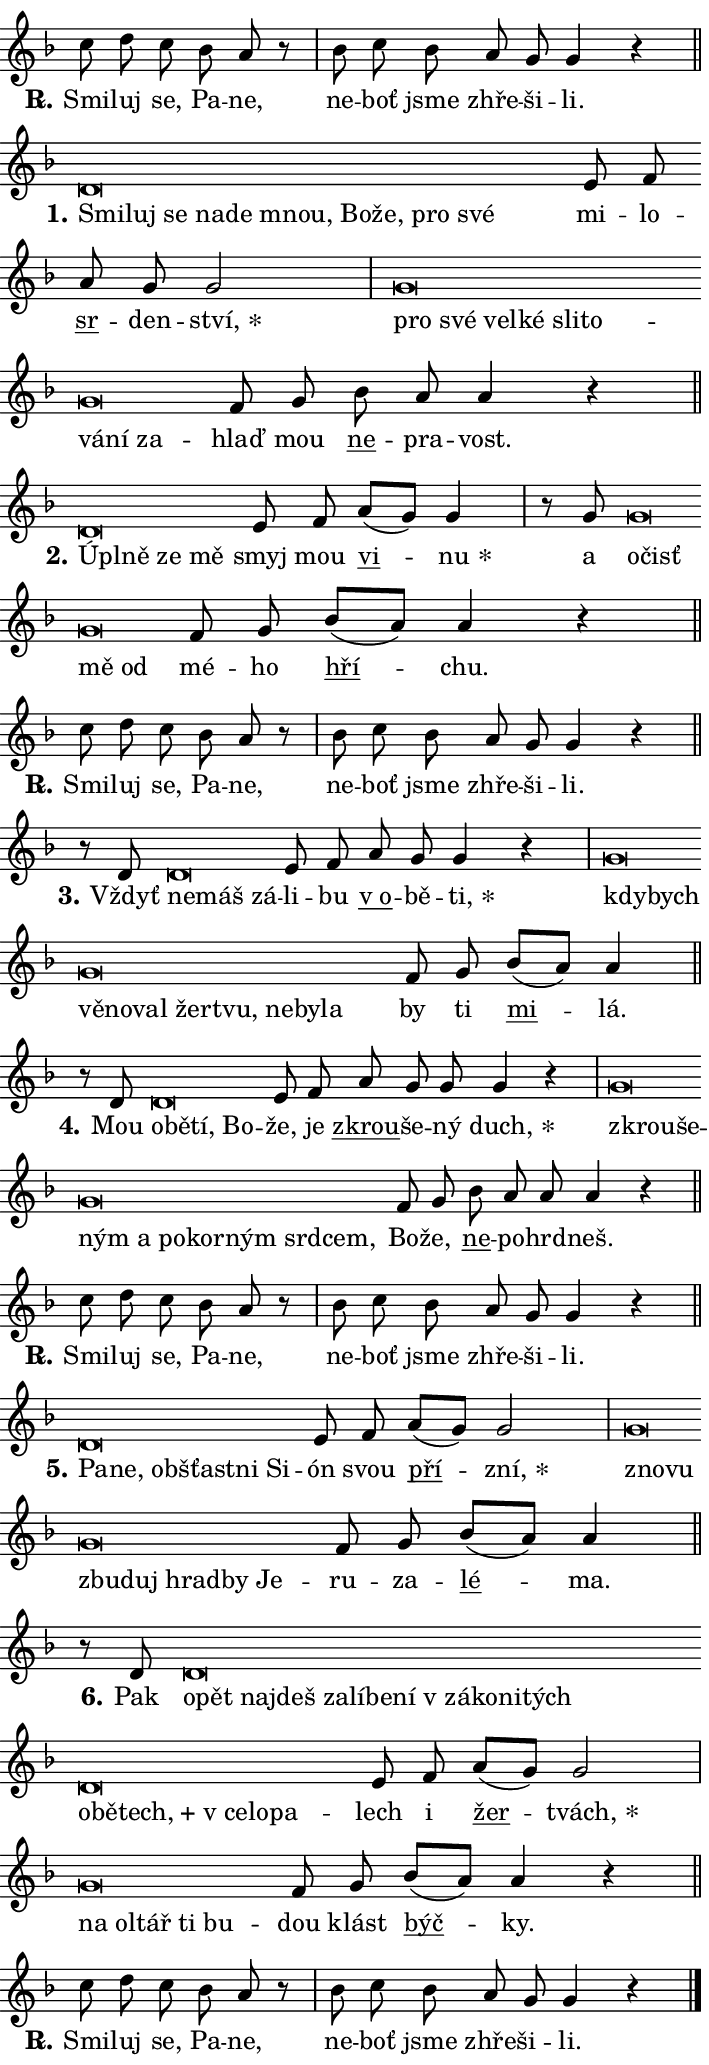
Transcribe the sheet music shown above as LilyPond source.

\version "2.24.0"
\header { tagline = "" }
\paper {
  indent = 0\cm
  top-margin = 0\cm
  right-margin = 0.13\cm % to fit lyric hyphens
  bottom-margin = 0\cm
  left-margin = 0\cm
  paper-width = 12\cm
  page-breaking = #ly:one-page-breaking
  system-system-spacing.basic-distance = #11
  score-system-spacing.basic-distance = #11
  ragged-last = ##f
}


%% Author: Thomas Morley
%% https://lists.gnu.org/archive/html/lilypond-user/2020-05/msg00002.html
#(define (line-position grob)
"Returns position of @var[grob} in current system:
   @code{'start}, if at first time-step
   @code{'end}, if at last time-step
   @code{'middle} otherwise
"
  (let* ((col (ly:item-get-column grob))
         (ln (ly:grob-object col 'left-neighbor))
         (rn (ly:grob-object col 'right-neighbor))
         (col-to-check-left (if (ly:grob? ln) ln col))
         (col-to-check-right (if (ly:grob? rn) rn col))
         (break-dir-left
           (and
             (ly:grob-property col-to-check-left 'non-musical #f)
             (ly:item-break-dir col-to-check-left)))
         (break-dir-right
           (and
             (ly:grob-property col-to-check-right 'non-musical #f)
             (ly:item-break-dir col-to-check-right))))
        (cond ((eqv? 1 break-dir-left) 'start)
              ((eqv? -1 break-dir-right) 'end)
              (else 'middle))))

#(define (tranparent-at-line-position vctor)
  (lambda (grob)
  "Relying on @code{line-position} select the relevant enry from @var{vctor}.
Used to determine transparency,"
    (case (line-position grob)
      ((end) (not (vector-ref vctor 0)))
      ((middle) (not (vector-ref vctor 1)))
      ((start) (not (vector-ref vctor 2))))))

noteHeadBreakVisibility =
#(define-music-function (break-visibility)(vector?)
"Makes @code{NoteHead}s transparent relying on @var{break-visibility}"
#{
  \override NoteHead.transparent =
    #(tranparent-at-line-position break-visibility)
#})

#(define delete-ledgers-for-transparent-note-heads
  (lambda (grob)
    "Reads whether a @code{NoteHead} is transparent.
If so this @code{NoteHead} is removed from @code{'note-heads} from
@var{grob}, which is supposed to be @code{LedgerLineSpanner}.
As a result ledgers are not printed for this @code{NoteHead}"
    (let* ((nhds-array (ly:grob-object grob 'note-heads))
           (nhds-list
             (if (ly:grob-array? nhds-array)
                 (ly:grob-array->list nhds-array)
                 '()))
           ;; Relies on the transparent-property being done before
           ;; Staff.LedgerLineSpanner.after-line-breaking is executed.
           ;; This is fragile ...
           (to-keep
             (remove
               (lambda (nhd)
                 (ly:grob-property nhd 'transparent #f))
               nhds-list)))
      ;; TODO find a better method to iterate over grob-arrays, similiar
      ;; to filter/remove etc for lists
      ;; For now rebuilt from scratch
      (set! (ly:grob-object grob 'note-heads)  '())
      (for-each
        (lambda (nhd)
          (ly:pointer-group-interface::add-grob grob 'note-heads nhd))
        to-keep))))

squashNotes = {
  \override NoteHead.X-extent = #'(-0.2 . 0.2)
  \override NoteHead.Y-extent = #'(-0.75 . 0)
  \override NoteHead.stencil =
    #(lambda (grob)
       (let ((pos (ly:grob-property grob 'staff-position)))
         (begin
           (if (< pos -7) (display "ERROR: Lower brevis then expected\n") (display ""))
           (if (<= pos -6) ly:text-interface::print ly:note-head::print))))
}
unSquashNotes = {
  \revert NoteHead.X-extent
  \revert NoteHead.Y-extent
  \revert NoteHead.stencil
}

hideNotes = \noteHeadBreakVisibility #begin-of-line-visible
unHideNotes = \noteHeadBreakVisibility #all-visible

% work-around for resetting accidentals
% https://lilypond.org/doc/v2.23/Documentation/notation/displaying-rhythms#unmetered-music
cadenzaMeasure = {
  \cadenzaOff
  \partial 1024 s1024
  \cadenzaOn
}

#(define-markup-command (accent layout props text) (markup?)
  "Underline accented syllable"
  (interpret-markup layout props
    #{\markup \override #'(offset . 4.3) \underline { #text }#}))

responsum = \markup \concat {
  "R" \hspace #-1.05 \path #0.1 #'((moveto 0 0.07) (lineto 0.9 0.8)) \hspace #0.05 "."
}

spaceSize = #0.6828661417322834 % exact space size for TeX Gyre Schola

\layout {
  \context {
    \Staff
    \remove "Time_signature_engraver"
    \override LedgerLineSpanner.after-line-breaking = #delete-ledgers-for-transparent-note-heads
  }
  \context {
    \Lyrics {
      \override LyricSpace.minimum-distance = \spaceSize
      \override LyricText.font-name = #"TeX Gyre Schola"
      \override LyricText.font-size = 1
      \override StanzaNumber.font-name = #"TeX Gyre Schola Bold"
      \override StanzaNumber.font-size = 1
    }
  }
  \context {
    \Score 
    \override NoteHead.text =
      #(lambda (grob) 
        (let ((pos (ly:grob-property grob 'staff-position)))
          #{\markup {
            \combine
              \halign #-0.55 \raise #(if (= pos -6) 0 0.5) \override #'(thickness . 2) \draw-line #'(3.2 . 0)
              \musicglyph "noteheads.sM1"
          }#}))
  }
}

% magnetic-lyrics.ily
%
%   written by
%     Jean Abou Samra <jean@abou-samra.fr>
%     Werner Lemberg <wl@gnu.org>
%
%   adapted by
%     Jiri Hon <jiri.hon@gmail.com>
%
% Version 2022-Apr-15

% https://www.mail-archive.com/lilypond-user@gnu.org/msg149350.html

#(define (Left_hyphen_pointer_engraver context)
   "Collect syllable-hyphen-syllable occurrences in lyrics and store
them in properties.  This engraver only looks to the left.  For
example, if the lyrics input is @code{foo -- bar}, it does the
following.

@itemize @bullet
@item
Set the @code{text} property of the @code{LyricHyphen} grob between
@q{foo} and @q{bar} to @code{foo}.

@item
Set the @code{left-hyphen} property of the @code{LyricText} grob with
text @q{foo} to the @code{LyricHyphen} grob between @q{foo} and
@q{bar}.
@end itemize

Use this auxiliary engraver in combination with the
@code{lyric-@/text::@/apply-@/magnetic-@/offset!} hook."
   (let ((hyphen #f)
         (text #f))
     (make-engraver
      (acknowledgers
       ((lyric-syllable-interface engraver grob source-engraver)
        (set! text grob)))
      (end-acknowledgers
       ((lyric-hyphen-interface engraver grob source-engraver)
        ;(when (not (grob::has-interface grob 'lyric-space-interface))
          (set! hyphen grob)));)
      ((stop-translation-timestep engraver)
       (when (and text hyphen)
         (ly:grob-set-object! text 'left-hyphen hyphen))
       (set! text #f)
       (set! hyphen #f)))))

#(define (lyric-text::apply-magnetic-offset! grob)
   "If the space between two syllables is less than the value in
property @code{LyricText@/.details@/.squash-threshold}, move the right
syllable to the left so that it gets concatenated with the left
syllable.

Use this function as a hook for
@code{LyricText@/.after-@/line-@/breaking} if the
@code{Left_@/hyphen_@/pointer_@/engraver} is active."
   (let ((hyphen (ly:grob-object grob 'left-hyphen #f)))
     (when hyphen
       (let ((left-text (ly:spanner-bound hyphen LEFT)))
         (when (grob::has-interface left-text 'lyric-syllable-interface)
           (let* ((common (ly:grob-common-refpoint grob left-text X))
                  (this-x-ext (ly:grob-extent grob common X))
                  (left-x-ext
                   (begin
                     ;; Trigger magnetism for left-text.
                     (ly:grob-property left-text 'after-line-breaking)
                     (ly:grob-extent left-text common X)))
                  ;; `delta` is the gap width between two syllables.
                  (delta (- (interval-start this-x-ext)
                            (interval-end left-x-ext)))
                  (details (ly:grob-property grob 'details))
                  (threshold (assoc-get 'squash-threshold details 0.2)))
             (when (< delta threshold)
               (let* (;; We have to manipulate the input text so that
                      ;; ligatures crossing syllable boundaries are not
                      ;; disabled.  For languages based on the Latin
                      ;; script this is essentially a beautification.
                      ;; However, for non-Western scripts it can be a
                      ;; necessity.
                      (lt (ly:grob-property left-text 'text))
                      (rt (ly:grob-property grob 'text))
                      (is-space (grob::has-interface hyphen 'lyric-space-interface))
                      (space (if is-space " " ""))
                      (extra-delta (if is-space spaceSize 0))
                      ;; Append new syllable.
                      (ltrt-space (if (and (string? lt) (string? rt))
                                (string-append lt space rt)
                                (make-concat-markup (list lt space rt))))
                      ;; Right-align `ltrt` to the right side.
                      (ltrt-space-markup (grob-interpret-markup
                               grob
                               (make-translate-markup
                                (cons (interval-length this-x-ext) 0)
                                (make-right-align-markup ltrt-space)))))
                 (begin
                   ;; Don't print `left-text`.
                   (ly:grob-set-property! left-text 'stencil #f)
                   ;; Set text and stencil (which holds all collected
                   ;; syllables so far) and shift it to the left.
                   (ly:grob-set-property! grob 'text ltrt-space)
                   (ly:grob-set-property! grob 'stencil ltrt-space-markup)
                   (ly:grob-translate-axis! grob (- (- delta extra-delta)) X))))))))))


#(define (lyric-hyphen::displace-bounds-first grob)
   ;; Make very sure this callback isn't triggered too early.
   (let ((left (ly:spanner-bound grob LEFT))
         (right (ly:spanner-bound grob RIGHT)))
     (ly:grob-property left 'after-line-breaking)
     (ly:grob-property right 'after-line-breaking)
     (ly:lyric-hyphen::print grob)))

squashThreshold = #0.4

\layout {
  \context {
    \Lyrics
    \consists #Left_hyphen_pointer_engraver
    \override LyricText.after-line-breaking =
      #lyric-text::apply-magnetic-offset!
    \override LyricHyphen.stencil = #lyric-hyphen::displace-bounds-first
    \override LyricText.details.squash-threshold = \squashThreshold
    \override LyricHyphen.minimum-distance = 0
    \override LyricHyphen.minimum-length = \squashThreshold
  }
}

squashText = \override LyricText.details.squash-threshold = 9999
unSquashText = \override LyricText.details.squash-threshold = \squashThreshold

leftText = \override LyricText.self-alignment-X = #LEFT
unLeftText = \revert LyricText.self-alignment-X

starOffset = #(lambda (grob) 
                (let ((x_offset (ly:self-alignment-interface::aligned-on-x-parent grob)))
                  (if (= x_offset 0) 0 (+ x_offset 1.2))))

star = #(define-music-function (syllable)(string?)
"Append star separator at the end of a syllable"
#{
  \once \override LyricText.X-offset = #starOffset
  \lyricmode { \markup {
    #syllable
    \override #'((font-name . "TeX Gyre Schola Bold")) \hspace #0.2 \lower #0.65 \larger "*"
  } }
#})

starAccent = #(define-music-function (syllable)(string?)
"Append star separator at the end of a syllable and make accent"
#{
  \once \override LyricText.X-offset = #starOffset
  \lyricmode { \markup {
    \accent #syllable
    \override #'((font-name . "TeX Gyre Schola Bold")) \hspace #0.2 \lower #0.65 \larger "*"
  } }
#})

breath = #(define-music-function (syllable)(string?)
"Append breathing indicator at the end of a syllable"
#{
  \lyricmode { \markup { #syllable "+" } }
#})

optionalBreath = #(define-music-function (syllable)(string?)
"Append optional breathing indicator at the end of a syllable"
#{
  \lyricmode { \markup { #syllable "(+)" } }
#})


\score {
    <<
        \new Voice = "melody" { \cadenzaOn \key f \major \relative { c''8 d c bes a r \cadenzaMeasure \bar "|" bes c bes \bar "" a g g4 r \cadenzaMeasure \bar "||" \break } }
        \new Lyrics \lyricsto "melody" { \lyricmode { \set stanza = \responsum
Smi -- luj se, Pa -- ne, ne -- boť jsme zhře -- ši -- li. } }
    >>
    \layout {}
}

\score {
    <<
        \new Voice = "melody" { \cadenzaOn \key f \major \relative { \squashNotes d'\breve*1/16 \hideNotes \breve*1/16 \bar "" \breve*1/16 \bar "" \breve*1/16 \bar "" \breve*1/16 \bar "" \breve*1/16 \bar "" \breve*1/16 \bar "" \breve*1/16 \bar "" \breve*1/16 \breve*1/16 \bar "" \unHideNotes \unSquashNotes e8 f \bar "" a g g2 \cadenzaMeasure \bar "|" \squashNotes g\breve*1/16 \hideNotes \breve*1/16 \bar "" \breve*1/16 \bar "" \breve*1/16 \bar "" \breve*1/16 \bar "" \breve*1/16 \bar "" \breve*1/16 \bar "" \breve*1/16 \breve*1/16 \bar "" \unHideNotes \unSquashNotes f8 g \bar "" bes a a4 r \cadenzaMeasure \bar "||" \break } }
        \new Lyrics \lyricsto "melody" { \lyricmode { \set stanza = "1."
\leftText Smi -- \squashText luj se na -- de mnou, Bo -- že, pro své \unLeftText \unSquashText mi -- lo -- \markup \accent sr -- den -- \star ství, \leftText pro \squashText své vel -- ké sli -- to -- vá -- ní za -- \unLeftText \unSquashText hlaď mou \markup \accent ne -- pra -- vost. } }
    >>
    \layout {}
}

\score {
    <<
        \new Voice = "melody" { \cadenzaOn \key f \major \relative { \squashNotes d'\breve*1/16 \hideNotes \breve*1/16 \bar "" \breve*1/16 \breve*1/16 \bar "" \unHideNotes \unSquashNotes e8 f \bar "" a[( g)] g4 \cadenzaMeasure \bar "|" r8 g \squashNotes g\breve*1/16 \hideNotes \breve*1/16 \bar "" \breve*1/16 \breve*1/16 \bar "" \unHideNotes \unSquashNotes f8 g \bar "" bes[( a)] a4 r \cadenzaMeasure \bar "||" \break } }
        \new Lyrics \lyricsto "melody" { \lyricmode { \set stanza = "2."
\leftText Úpl -- \squashText ně ze mě \unLeftText \unSquashText smyj mou \markup \accent vi -- \star nu a \leftText o -- \squashText čisť mě od \unLeftText \unSquashText mé -- ho \markup \accent hří -- chu. } }
    >>
    \layout {}
}

\score {
    <<
        \new Voice = "melody" { \cadenzaOn \key f \major \relative { c''8 d c bes a r \cadenzaMeasure \bar "|" bes c bes \bar "" a g g4 r \cadenzaMeasure \bar "||" \break } }
        \new Lyrics \lyricsto "melody" { \lyricmode { \set stanza = \responsum
Smi -- luj se, Pa -- ne, ne -- boť jsme zhře -- ši -- li. } }
    >>
    \layout {}
}

\score {
    <<
        \new Voice = "melody" { \cadenzaOn \key f \major \relative { r8 d' \squashNotes d\breve*1/16 \hideNotes \breve*1/16 \breve*1/16 \bar "" \unHideNotes \unSquashNotes e8 f \bar "" a g g4 r \cadenzaMeasure \bar "|" \squashNotes g\breve*1/16 \hideNotes \breve*1/16 \bar "" \breve*1/16 \bar "" \breve*1/16 \bar "" \breve*1/16 \bar "" \breve*1/16 \bar "" \breve*1/16 \bar "" \breve*1/16 \bar "" \breve*1/16 \breve*1/16 \bar "" \unHideNotes \unSquashNotes f8 g \bar "" bes[( a)] a4 \cadenzaMeasure \bar "||" \break } }
        \new Lyrics \lyricsto "melody" { \lyricmode { \set stanza = "3."
Vždyť \leftText ne -- \squashText máš zá -- \unLeftText \unSquashText li -- bu \markup \accent "v o" -- bě -- \star ti, \leftText kdy -- \squashText bych vě -- no -- val žer -- tvu, ne -- by -- la \unLeftText \unSquashText by ti \markup \accent mi -- lá. } }
    >>
    \layout {}
}

\score {
    <<
        \new Voice = "melody" { \cadenzaOn \key f \major \relative { r8 d' \squashNotes d\breve*1/16 \hideNotes \breve*1/16 \bar "" \breve*1/16 \breve*1/16 \bar "" \unHideNotes \unSquashNotes e8 f \bar "" a g g g4 r \cadenzaMeasure \bar "|" \squashNotes g\breve*1/16 \hideNotes \breve*1/16 \bar "" \breve*1/16 \bar "" \breve*1/16 \bar "" \breve*1/16 \bar "" \breve*1/16 \bar "" \breve*1/16 \bar "" \breve*1/16 \breve*1/16 \bar "" \unHideNotes \unSquashNotes f8 g \bar "" bes a a a4 r \cadenzaMeasure \bar "||" \break } }
        \new Lyrics \lyricsto "melody" { \lyricmode { \set stanza = "4."
Mou \leftText o -- \squashText bě -- tí, Bo -- \unLeftText \unSquashText že, je \markup \accent zkrou -- še -- ný \star duch, \leftText zkrou -- \squashText še -- ným a po -- kor -- ným srd -- cem, \unLeftText \unSquashText Bo -- že, \markup \accent ne -- po -- hrd -- neš. } }
    >>
    \layout {}
}

\score {
    <<
        \new Voice = "melody" { \cadenzaOn \key f \major \relative { c''8 d c bes a r \cadenzaMeasure \bar "|" bes c bes \bar "" a g g4 r \cadenzaMeasure \bar "||" \break } }
        \new Lyrics \lyricsto "melody" { \lyricmode { \set stanza = \responsum
Smi -- luj se, Pa -- ne, ne -- boť jsme zhře -- ši -- li. } }
    >>
    \layout {}
}

\score {
    <<
        \new Voice = "melody" { \cadenzaOn \key f \major \relative { \squashNotes d'\breve*1/16 \hideNotes \breve*1/16 \bar "" \breve*1/16 \bar "" \breve*1/16 \bar "" \breve*1/16 \breve*1/16 \bar "" \unHideNotes \unSquashNotes e8 f \bar "" a[( g)] g2 \cadenzaMeasure \bar "|" \squashNotes g\breve*1/16 \hideNotes \breve*1/16 \bar "" \breve*1/16 \bar "" \breve*1/16 \bar "" \breve*1/16 \bar "" \breve*1/16 \breve*1/16 \bar "" \unHideNotes \unSquashNotes f8 g \bar "" bes[( a)] a4 \cadenzaMeasure \bar "||" \break } }
        \new Lyrics \lyricsto "melody" { \lyricmode { \set stanza = "5."
\leftText Pa -- \squashText ne, ob -- šťast -- ni Si -- \unLeftText \unSquashText ón svou \markup \accent pří -- \star zní, \leftText zno -- \squashText vu zbu -- duj hrad -- by Je -- \unLeftText \unSquashText ru -- za -- \markup \accent lé -- ma. } }
    >>
    \layout {}
}

\score {
    <<
        \new Voice = "melody" { \cadenzaOn \key f \major \relative { r8 d' \squashNotes d\breve*1/16 \hideNotes \breve*1/16 \bar "" \breve*1/16 \bar "" \breve*1/16 \bar "" \breve*1/16 \bar "" \breve*1/16 \bar "" \breve*1/16 \bar "" \breve*1/16 \bar "" \breve*1/16 \bar "" \breve*1/16 \bar "" \breve*1/16 \bar "" \breve*1/16 \bar "" \breve*1/16 \bar "" \breve*1/16 \bar "" \breve*1/16 \bar "" \breve*1/16 \bar "" \breve*1/16 \breve*1/16 \bar "" \unHideNotes \unSquashNotes e8 f \bar "" a[( g)] g2 \cadenzaMeasure \bar "|" \squashNotes g\breve*1/16 \hideNotes \breve*1/16 \bar "" \breve*1/16 \bar "" \breve*1/16 \breve*1/16 \bar "" \unHideNotes \unSquashNotes f8 g \bar "" bes[( a)] a4 r \cadenzaMeasure \bar "||" \break } }
        \new Lyrics \lyricsto "melody" { \lyricmode { \set stanza = "6."
Pak \leftText o -- \squashText pět naj -- deš za -- lí -- be -- ní "v zá" -- ko -- ni -- tých o -- bě -- \breath "tech," "v ce" -- lo -- pa -- \unLeftText \unSquashText lech i \markup \accent žer -- \star tvách, \leftText na \squashText ol -- tář ti bu -- \unLeftText \unSquashText dou klást \markup \accent býč -- ky. } }
    >>
    \layout {}
}

\score {
    <<
        \new Voice = "melody" { \cadenzaOn \key f \major \relative { c''8 d c bes a r \cadenzaMeasure \bar "|" bes c bes \bar "" a g g4 r \cadenzaMeasure \bar "||" \break } \bar "|." }
        \new Lyrics \lyricsto "melody" { \lyricmode { \set stanza = \responsum
Smi -- luj se, Pa -- ne, ne -- boť jsme zhře -- ši -- li. } }
    >>
    \layout {}
}
